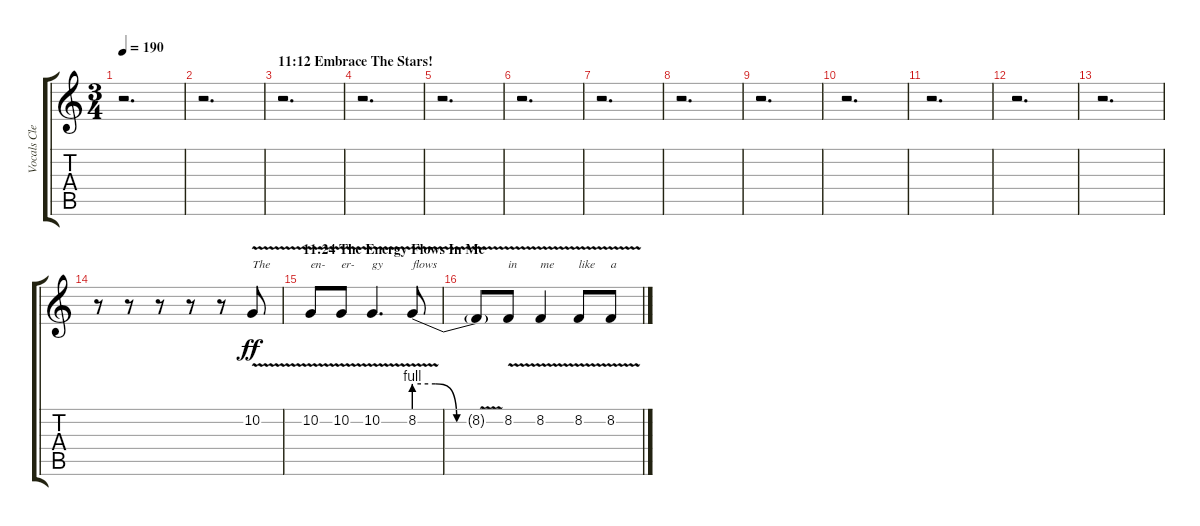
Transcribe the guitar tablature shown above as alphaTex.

\track ("Vocals Clean (Jari)" "Vocals Cle") {instrument altosax}
\staff {score tabs}
\tuning (D4 A3 F3 C3 G2 C2) {hide}
\ts (3 4)
\tempo 190
\clef g2
\ks c
r.2{d dy ff} |
r.2{d} |
\section ("" "11:12 Embrace The Stars!")
r.2{d} |
r.2{d} |
r.2{d} |
r.2{d} |
r.2{d} |
r.2{d} |
r.2{d} |
r.2{d} |
r.2{d} |
r.2{d} |
r.2{d} |
r.8 r.8 r.8 r.8 r.8 10.2{v}.8{txt "The"} |
\section ("" "11:24 The Energy Flows In Me")
10.2{v}.8{txt "en-"} 10.2{v}.8{txt "er-"} 10.2{v}.4{d txt "gy"} 8.2{be (custom 0 4 20 4 40 0 60 0) v}.8{txt "flows"} |
8.2{v t}.8 8.2{v}.8{txt "in"} 8.2{v}.4{txt "me"} 8.2{v}.8{txt "like"} 8.2{v}.8{txt "a"}
